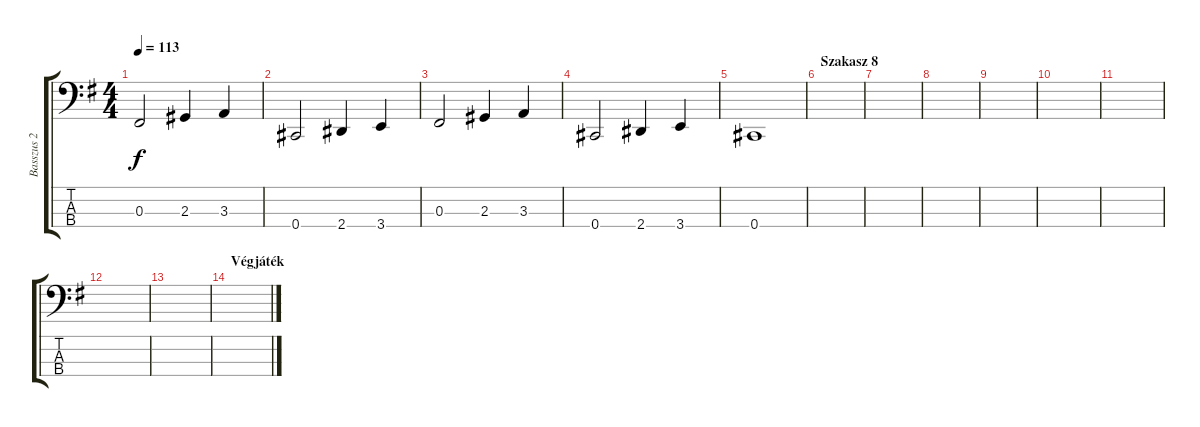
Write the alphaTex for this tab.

\track ("Basszus 2 Basszus" "Basszus 2 ") {instrument electricbassfinger}
\staff {score tabs}
\tuning (E2 B1 Gb1 Db1) {hide}
\ts (4 4)
\tempo 113
\clef f4
\ks g
0.3.2{dy f} 2.3.4 3.3.4 |
0.4.2 2.4.4 3.4.4 |
0.3.2 2.3.4 3.3.4 |
0.4.2 2.4.4 3.4.4 |
0.4.1 |
\section ("" "Szakasz 8")
|
|
|
|
|
|
|
|
\section ("" "Végjáték")
